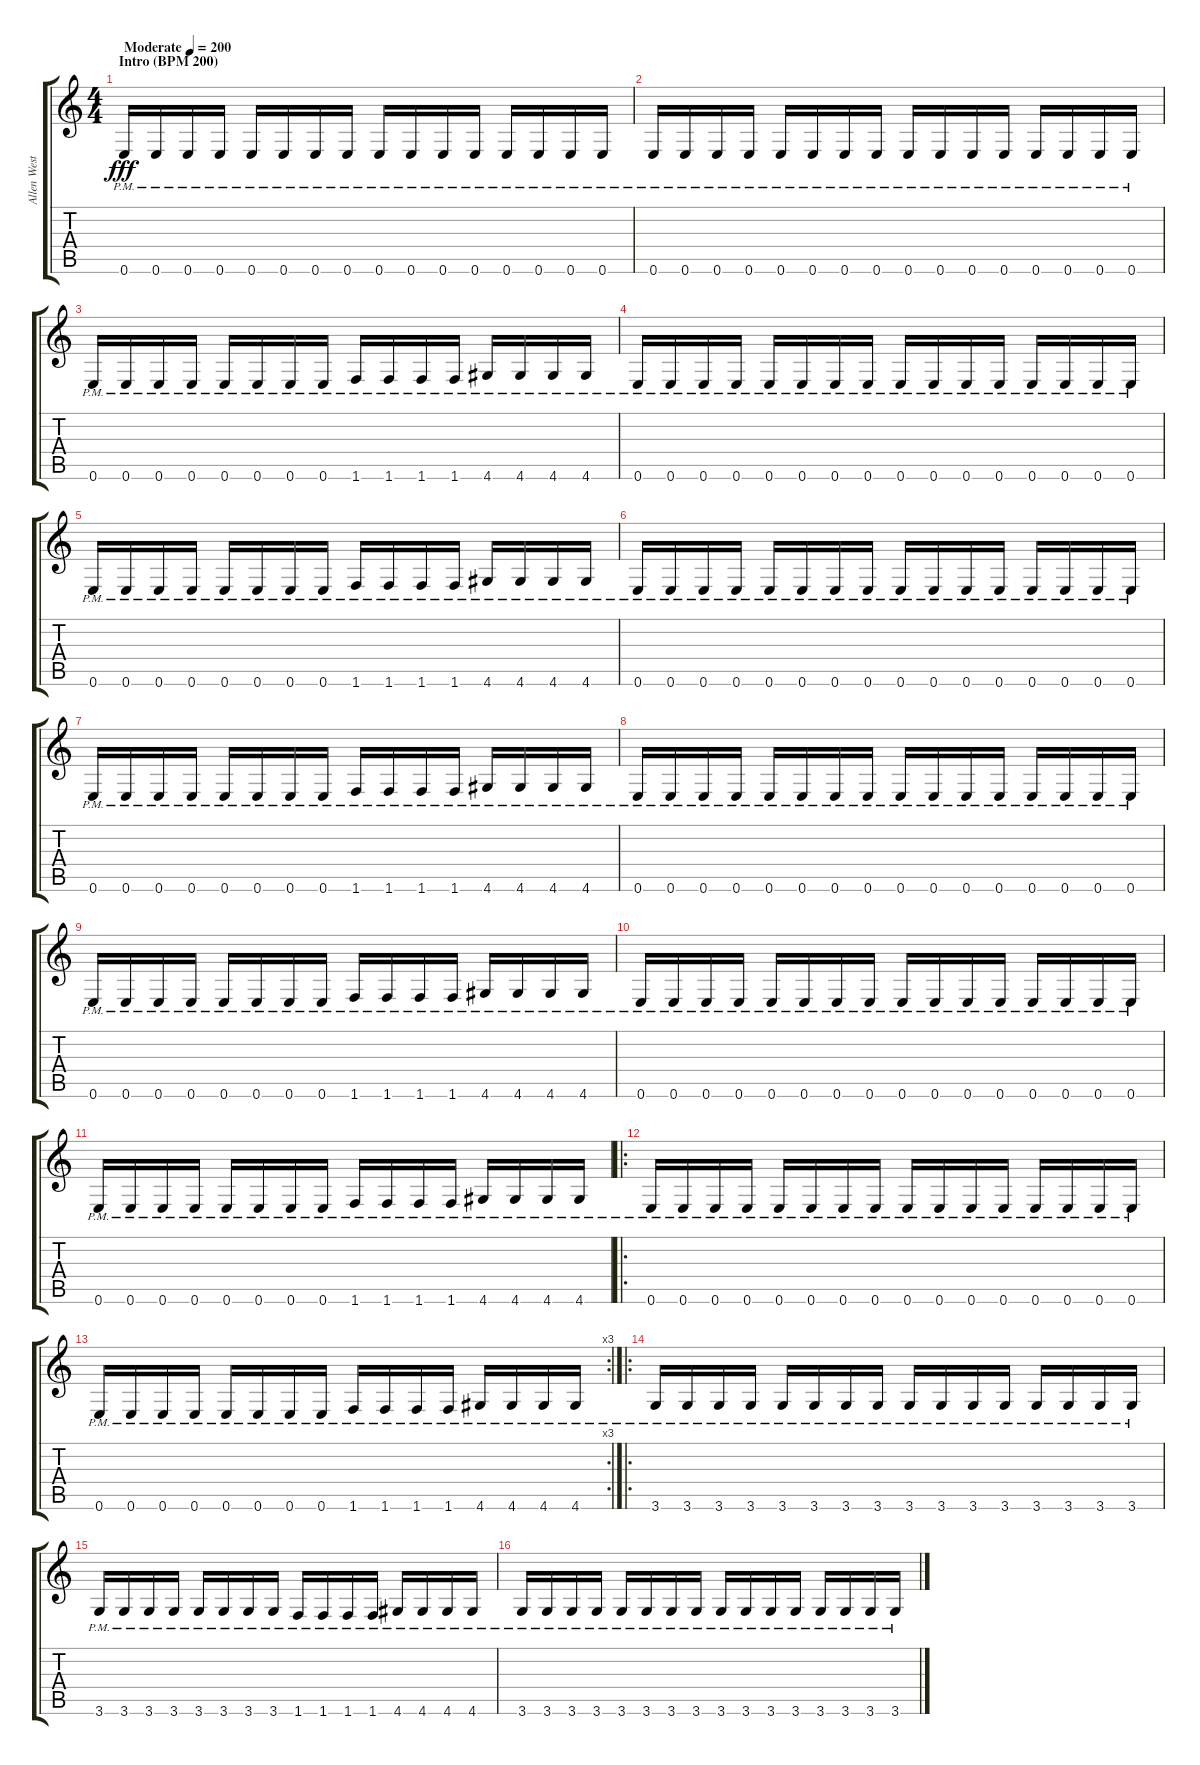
\track ("Allen West" "Allen West") {instrument distortionguitar}
\staff {score tabs}
\tuning (E4 B3 G3 D3 A2 E2) {hide}
\ts (4 4)
\section ("" "Intro (BPM 200)")
\tempo (200 "Moderate")
\clef g2
\ks c
0.6{pm}.16{dy fff volume 0 instrument distortionguitar} 0.6{pm}.16{volume 13} 0.6{pm}.16 0.6{pm}.16 0.6{pm}.16 0.6{pm}.16 0.6{pm}.16 0.6{pm}.16 0.6{pm}.16 0.6{pm}.16 0.6{pm}.16 0.6{pm}.16 0.6{pm}.16 0.6{pm}.16 0.6{pm}.16 0.6{pm}.16 |
0.6{pm}.16 0.6{pm}.16 0.6{pm}.16 0.6{pm}.16 0.6{pm}.16 0.6{pm}.16 0.6{pm}.16 0.6{pm}.16 0.6{pm}.16 0.6{pm}.16 0.6{pm}.16 0.6{pm}.16 0.6{pm}.16 0.6{pm}.16 0.6{pm}.16 0.6{pm}.16 |
0.6{pm}.16 0.6{pm}.16 0.6{pm}.16 0.6{pm}.16 0.6{pm}.16 0.6{pm}.16 0.6{pm}.16 0.6{pm}.16 1.6{pm}.16 1.6{pm}.16 1.6{pm}.16 1.6{pm}.16 4.6{pm}.16 4.6{pm}.16 4.6{pm}.16 4.6{pm}.16 |
0.6{pm}.16 0.6{pm}.16 0.6{pm}.16 0.6{pm}.16 0.6{pm}.16 0.6{pm}.16 0.6{pm}.16 0.6{pm}.16 0.6{pm}.16 0.6{pm}.16 0.6{pm}.16 0.6{pm}.16 0.6{pm}.16 0.6{pm}.16 0.6{pm}.16 0.6{pm}.16 |
0.6{pm}.16 0.6{pm}.16 0.6{pm}.16 0.6{pm}.16 0.6{pm}.16 0.6{pm}.16 0.6{pm}.16 0.6{pm}.16 1.6{pm}.16 1.6{pm}.16 1.6{pm}.16 1.6{pm}.16 4.6{pm}.16 4.6{pm}.16 4.6{pm}.16 4.6{pm}.16 |
0.6{pm}.16 0.6{pm}.16 0.6{pm}.16 0.6{pm}.16 0.6{pm}.16 0.6{pm}.16 0.6{pm}.16 0.6{pm}.16 0.6{pm}.16 0.6{pm}.16 0.6{pm}.16 0.6{pm}.16 0.6{pm}.16 0.6{pm}.16 0.6{pm}.16 0.6{pm}.16 |
0.6{pm}.16 0.6{pm}.16 0.6{pm}.16 0.6{pm}.16 0.6{pm}.16 0.6{pm}.16 0.6{pm}.16 0.6{pm}.16 1.6{pm}.16 1.6{pm}.16 1.6{pm}.16 1.6{pm}.16 4.6{pm}.16 4.6{pm}.16 4.6{pm}.16 4.6{pm}.16 |
0.6{pm}.16 0.6{pm}.16 0.6{pm}.16 0.6{pm}.16 0.6{pm}.16 0.6{pm}.16 0.6{pm}.16 0.6{pm}.16 0.6{pm}.16 0.6{pm}.16 0.6{pm}.16 0.6{pm}.16 0.6{pm}.16 0.6{pm}.16 0.6{pm}.16 0.6{pm}.16 |
0.6{pm}.16 0.6{pm}.16 0.6{pm}.16 0.6{pm}.16 0.6{pm}.16 0.6{pm}.16 0.6{pm}.16 0.6{pm}.16 1.6{pm}.16 1.6{pm}.16 1.6{pm}.16 1.6{pm}.16 4.6{pm}.16 4.6{pm}.16 4.6{pm}.16 4.6{pm}.16 |
0.6{pm}.16 0.6{pm}.16 0.6{pm}.16 0.6{pm}.16 0.6{pm}.16 0.6{pm}.16 0.6{pm}.16 0.6{pm}.16 0.6{pm}.16 0.6{pm}.16 0.6{pm}.16 0.6{pm}.16 0.6{pm}.16 0.6{pm}.16 0.6{pm}.16 0.6{pm}.16 |
0.6{pm}.16 0.6{pm}.16 0.6{pm}.16 0.6{pm}.16 0.6{pm}.16 0.6{pm}.16 0.6{pm}.16 0.6{pm}.16 1.6{pm}.16 1.6{pm}.16 1.6{pm}.16 1.6{pm}.16 4.6{pm}.16 4.6{pm}.16 4.6{pm}.16 4.6{pm}.16 |
\ro
0.6{pm}.16 0.6{pm}.16 0.6{pm}.16 0.6{pm}.16 0.6{pm}.16 0.6{pm}.16 0.6{pm}.16 0.6{pm}.16 0.6{pm}.16 0.6{pm}.16 0.6{pm}.16 0.6{pm}.16 0.6{pm}.16 0.6{pm}.16 0.6{pm}.16 0.6{pm}.16 |
\rc 3
0.6{pm}.16 0.6{pm}.16 0.6{pm}.16 0.6{pm}.16 0.6{pm}.16 0.6{pm}.16 0.6{pm}.16 0.6{pm}.16 1.6{pm}.16 1.6{pm}.16 1.6{pm}.16 1.6{pm}.16 4.6{pm}.16 4.6{pm}.16 4.6{pm}.16 4.6{pm}.16 |
\ro
3.6{pm}.16 3.6{pm}.16 3.6{pm}.16 3.6{pm}.16 3.6{pm}.16 3.6{pm}.16 3.6{pm}.16 3.6{pm}.16 3.6{pm}.16 3.6{pm}.16 3.6{pm}.16 3.6{pm}.16 3.6{pm}.16 3.6{pm}.16 3.6{pm}.16 3.6{pm}.16 |
3.6{pm}.16 3.6{pm}.16 3.6{pm}.16 3.6{pm}.16 3.6{pm}.16 3.6{pm}.16 3.6{pm}.16 3.6{pm}.16 1.6{pm}.16 1.6{pm}.16 1.6{pm}.16 1.6{pm}.16 4.6{pm}.16 4.6{pm}.16 4.6{pm}.16 4.6{pm}.16 |
3.6{pm}.16 3.6{pm}.16 3.6{pm}.16 3.6{pm}.16 3.6{pm}.16 3.6{pm}.16 3.6{pm}.16 3.6{pm}.16 3.6{pm}.16 3.6{pm}.16 3.6{pm}.16 3.6{pm}.16 3.6{pm}.16 3.6{pm}.16 3.6{pm}.16 3.6{pm}.16
